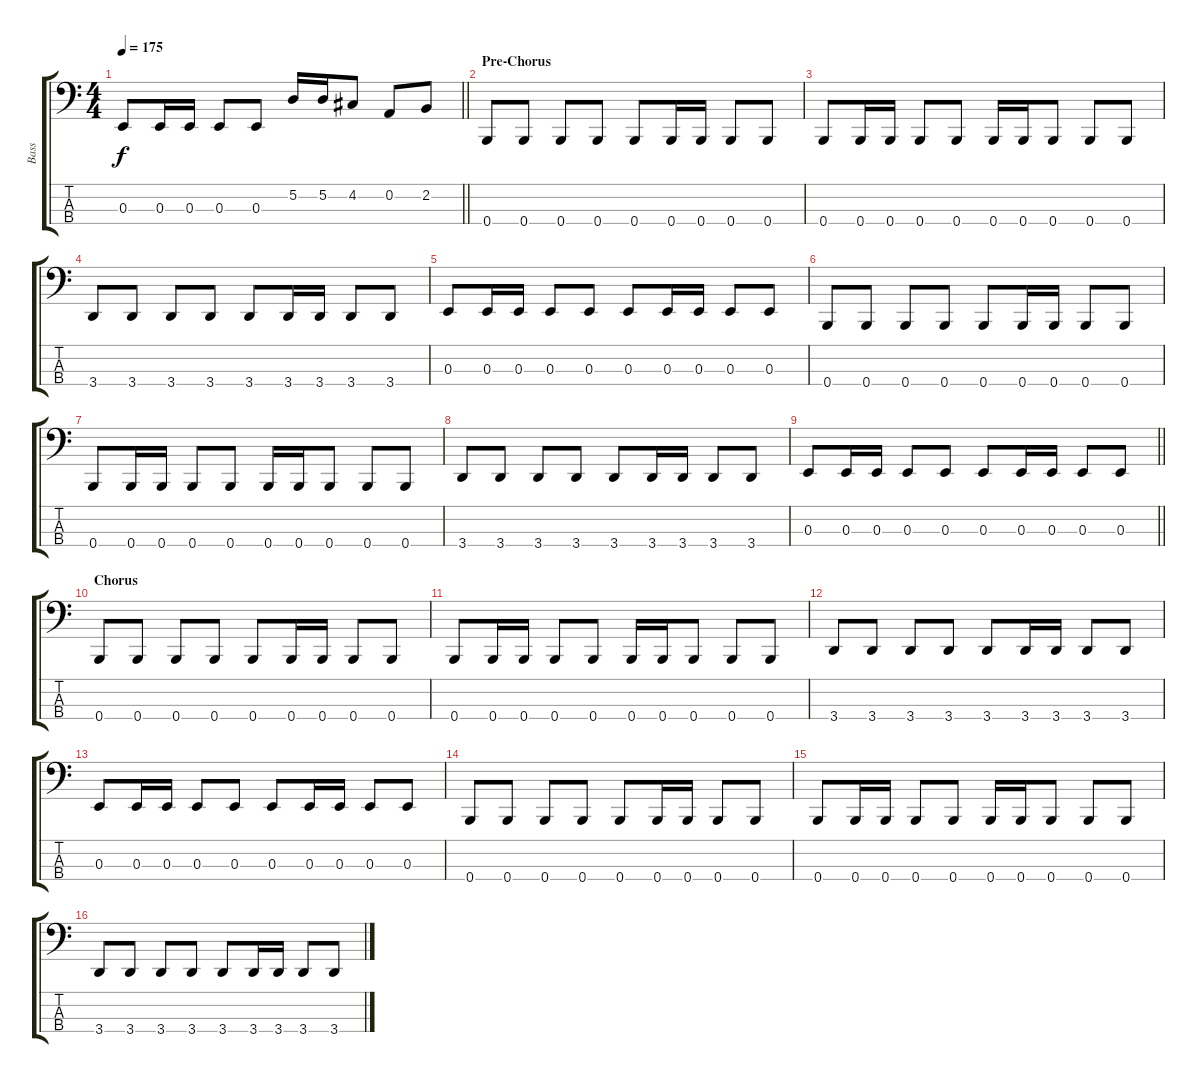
\track ("Bass" "Bass") {instrument electricbasspick}
\staff {score tabs}
\tuning (D2 A1 E1 B0) {hide}
\ts (4 4)
\tempo 175
\clef f4
\barLineRight lightlight
\ks c
0.3.8{dy f} 0.3.16 0.3.16 0.3.8 0.3.8 5.2.16 5.2.16 4.2.8 0.2.8 2.2.8 |
\section ("" "Pre-Chorus")
0.4.8 0.4.8 0.4.8 0.4.8 0.4.8 0.4.16 0.4.16 0.4.8 0.4.8 |
0.4.8 0.4.16 0.4.16 0.4.8 0.4.8 0.4.16 0.4.16 0.4.8 0.4.8 0.4.8 |
3.4.8 3.4.8 3.4.8 3.4.8 3.4.8 3.4.16 3.4.16 3.4.8 3.4.8 |
0.3.8 0.3.16 0.3.16 0.3.8 0.3.8 0.3.8 0.3.16 0.3.16 0.3.8 0.3.8 |
0.4.8 0.4.8 0.4.8 0.4.8 0.4.8 0.4.16 0.4.16 0.4.8 0.4.8 |
0.4.8 0.4.16 0.4.16 0.4.8 0.4.8 0.4.16 0.4.16 0.4.8 0.4.8 0.4.8 |
3.4.8 3.4.8 3.4.8 3.4.8 3.4.8 3.4.16 3.4.16 3.4.8 3.4.8 |
\barLineRight lightlight
0.3.8 0.3.16 0.3.16 0.3.8 0.3.8 0.3.8 0.3.16 0.3.16 0.3.8 0.3.8 |
\section ("" "Chorus")
0.4.8 0.4.8 0.4.8 0.4.8 0.4.8 0.4.16 0.4.16 0.4.8 0.4.8 |
0.4.8 0.4.16 0.4.16 0.4.8 0.4.8 0.4.16 0.4.16 0.4.8 0.4.8 0.4.8 |
3.4.8 3.4.8 3.4.8 3.4.8 3.4.8 3.4.16 3.4.16 3.4.8 3.4.8 |
0.3.8 0.3.16 0.3.16 0.3.8 0.3.8 0.3.8 0.3.16 0.3.16 0.3.8 0.3.8 |
0.4.8 0.4.8 0.4.8 0.4.8 0.4.8 0.4.16 0.4.16 0.4.8 0.4.8 |
0.4.8 0.4.16 0.4.16 0.4.8 0.4.8 0.4.16 0.4.16 0.4.8 0.4.8 0.4.8 |
3.4.8 3.4.8 3.4.8 3.4.8 3.4.8 3.4.16 3.4.16 3.4.8 3.4.8
